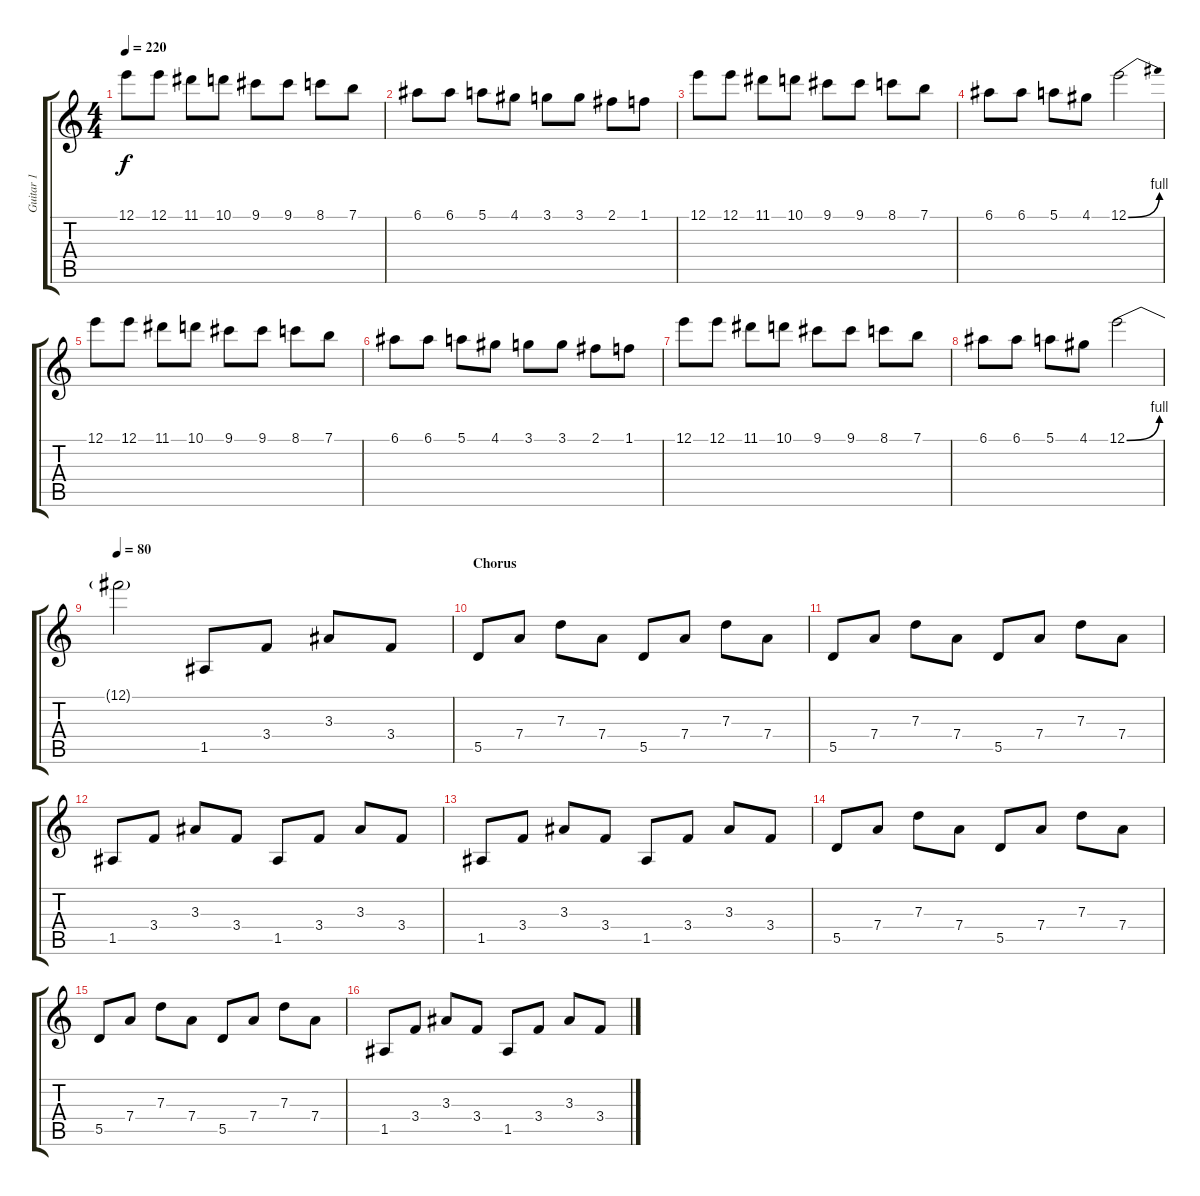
\track ("Guitar 1" "Guitar 1") {instrument distortionguitar}
\staff {score tabs}
\tuning (E4 B3 G3 D3 A2 E2) {hide}
\ts (4 4)
\tempo 220
\clef g2
\ks c
12.1.8{dy f} 12.1.8 11.1.8 10.1.8 9.1.8 9.1.8 8.1.8 7.1.8 |
6.1.8 6.1.8 5.1.8 4.1.8 3.1.8 3.1.8 2.1.8 1.1.8 |
12.1.8 12.1.8 11.1.8 10.1.8 9.1.8 9.1.8 8.1.8 7.1.8 |
6.1.8 6.1.8 5.1.8 4.1.8 12.1{be (bend 0 0 60 4)}.2 |
12.1.8 12.1.8 11.1.8 10.1.8 9.1.8 9.1.8 8.1.8 7.1.8 |
6.1.8 6.1.8 5.1.8 4.1.8 3.1.8 3.1.8 2.1.8 1.1.8 |
12.1.8 12.1.8 11.1.8 10.1.8 9.1.8 9.1.8 8.1.8 7.1.8 |
6.1.8 6.1.8 5.1.8 4.1.8 12.1{be (bend 0 0 60 4)}.2 |
\tempo 80
12.1{t}.2{volume 10 instrument electricguitarmuted} 1.5.8 3.4.8 3.3.8 3.4.8 |
\section ("" "Chorus")
5.5.8 7.4.8 7.3.8 7.4.8 5.5.8 7.4.8 7.3.8 7.4.8 |
5.5.8 7.4.8 7.3.8 7.4.8 5.5.8 7.4.8 7.3.8 7.4.8 |
1.5.8 3.4.8 3.3.8 3.4.8 1.5.8 3.4.8 3.3.8 3.4.8 |
1.5.8 3.4.8 3.3.8 3.4.8 1.5.8 3.4.8 3.3.8 3.4.8 |
5.5.8 7.4.8 7.3.8 7.4.8 5.5.8 7.4.8 7.3.8 7.4.8 |
5.5.8 7.4.8 7.3.8 7.4.8 5.5.8 7.4.8 7.3.8 7.4.8 |
1.5.8 3.4.8 3.3.8 3.4.8 1.5.8 3.4.8 3.3.8 3.4.8
